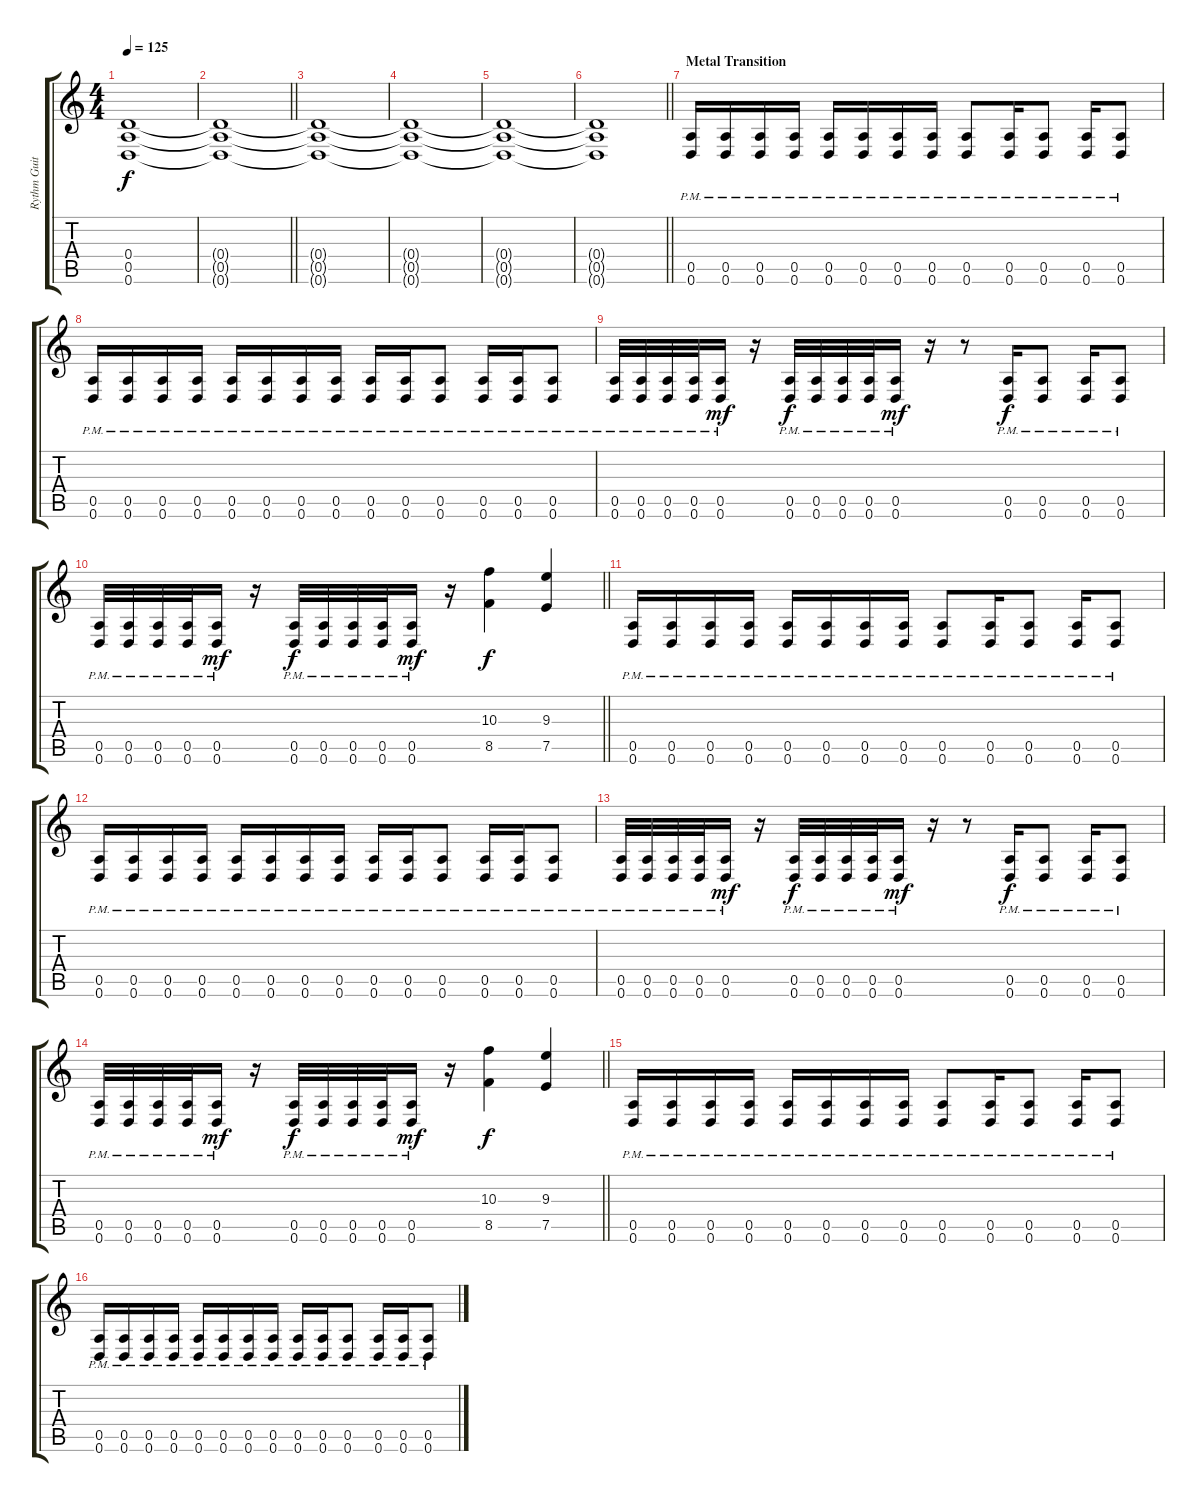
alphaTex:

\track ("Rythm Guitar" "Rythm Guit") {instrument distortionguitar}
\staff {score tabs}
\tuning (E4 B3 G3 D3 A2 D2) {hide}
\ts (4 4)
\tempo 125
\clef g2
\ks c
(0.4{t} 0.5{t} 0.6{t}).1{dy f} |
\barLineRight lightlight
(0.4{t} 0.5{t} 0.6{t}).1 |
(0.4{t} 0.5{t} 0.6{t}).1 |
(0.4{t} 0.5{t} 0.6{t}).1 |
(0.4{t} 0.5{t} 0.6{t}).1 |
\barLineRight lightlight
(0.4{t} 0.5{t} 0.6{t}).1 |
\section ("" "Metal Transition")
(0.5{pm} 0.6{pm}).16{volume 13} (0.5{pm} 0.6{pm}).16 (0.5{pm} 0.6{pm}).16 (0.5{pm} 0.6{pm}).16 (0.5{pm} 0.6{pm}).16 (0.5{pm} 0.6{pm}).16 (0.5{pm} 0.6{pm}).16 (0.5{pm} 0.6{pm}).16 (0.5{pm} 0.6{pm}).8 (0.5{pm} 0.6{pm}).16 (0.5{pm} 0.6{pm}).8 (0.5{pm} 0.6{pm}).16 (0.5{pm} 0.6{pm}).8 |
(0.5{pm} 0.6{pm}).16 (0.5{pm} 0.6{pm}).16 (0.5{pm} 0.6{pm}).16 (0.5{pm} 0.6{pm}).16 (0.5{pm} 0.6{pm}).16 (0.5{pm} 0.6{pm}).16 (0.5{pm} 0.6{pm}).16 (0.5{pm} 0.6{pm}).16 (0.5{pm} 0.6{pm}).16 (0.5{pm} 0.6{pm}).16 (0.5{pm} 0.6{pm}).8 (0.5{pm} 0.6{pm}).16 (0.5{pm} 0.6{pm}).16 (0.5{pm} 0.6{pm}).8 |
(0.5{pm} 0.6{pm}).32 (0.5{pm} 0.6{pm}).32 (0.5{pm} 0.6{pm}).32 (0.5{pm} 0.6{pm}).32 (0.5 0.6{pm}).16{dy mf} r.16 (0.5{pm} 0.6{pm}).32{dy f} (0.5{pm} 0.6{pm}).32 (0.5{pm} 0.6{pm}).32 (0.5{pm} 0.6{pm}).32 (0.5{pm} 0.6).16{dy mf} r.16 r.8 (0.5{pm} 0.6{pm}).16{dy f} (0.5{pm} 0.6{pm}).8 (0.5{pm} 0.6{pm}).16 (0.5{pm} 0.6{pm}).8 |
\barLineRight lightlight
(0.5{pm} 0.6{pm}).32 (0.5{pm} 0.6{pm}).32 (0.5{pm} 0.6{pm}).32 (0.5{pm} 0.6{pm}).32 (0.5 0.6{pm}).16{dy mf} r.16 (0.5{pm} 0.6{pm}).32{dy f} (0.5{pm} 0.6{pm}).32 (0.5{pm} 0.6{pm}).32 (0.5{pm} 0.6{pm}).32 (0.5{pm} 0.6).16{dy mf} r.16 (10.3 8.5).4{dy f} (9.3 7.5).4 |
(0.5{pm} 0.6{pm}).16 (0.5{pm} 0.6{pm}).16 (0.5{pm} 0.6{pm}).16 (0.5{pm} 0.6{pm}).16 (0.5{pm} 0.6{pm}).16 (0.5{pm} 0.6{pm}).16 (0.5{pm} 0.6{pm}).16 (0.5{pm} 0.6{pm}).16 (0.5{pm} 0.6{pm}).8 (0.5{pm} 0.6{pm}).16 (0.5{pm} 0.6{pm}).8 (0.5{pm} 0.6{pm}).16 (0.5{pm} 0.6{pm}).8 |
(0.5{pm} 0.6{pm}).16 (0.5{pm} 0.6{pm}).16 (0.5{pm} 0.6{pm}).16 (0.5{pm} 0.6{pm}).16 (0.5{pm} 0.6{pm}).16 (0.5{pm} 0.6{pm}).16 (0.5{pm} 0.6{pm}).16 (0.5{pm} 0.6{pm}).16 (0.5{pm} 0.6{pm}).16 (0.5{pm} 0.6{pm}).16 (0.5{pm} 0.6{pm}).8 (0.5{pm} 0.6{pm}).16 (0.5{pm} 0.6{pm}).16 (0.5{pm} 0.6{pm}).8 |
(0.5{pm} 0.6{pm}).32 (0.5{pm} 0.6{pm}).32 (0.5{pm} 0.6{pm}).32 (0.5{pm} 0.6{pm}).32 (0.5 0.6{pm}).16{dy mf} r.16 (0.5{pm} 0.6{pm}).32{dy f} (0.5{pm} 0.6{pm}).32 (0.5{pm} 0.6{pm}).32 (0.5{pm} 0.6{pm}).32 (0.5{pm} 0.6).16{dy mf} r.16 r.8 (0.5{pm} 0.6{pm}).16{dy f} (0.5{pm} 0.6{pm}).8 (0.5{pm} 0.6{pm}).16 (0.5{pm} 0.6{pm}).8 |
\barLineRight lightlight
(0.5{pm} 0.6{pm}).32 (0.5{pm} 0.6{pm}).32 (0.5{pm} 0.6{pm}).32 (0.5{pm} 0.6{pm}).32 (0.5 0.6{pm}).16{dy mf} r.16 (0.5{pm} 0.6{pm}).32{dy f} (0.5{pm} 0.6{pm}).32 (0.5{pm} 0.6{pm}).32 (0.5{pm} 0.6{pm}).32 (0.5{pm} 0.6).16{dy mf} r.16 (10.3 8.5).4{dy f} (9.3 7.5).4 |
(0.5{pm} 0.6{pm}).16 (0.5{pm} 0.6{pm}).16 (0.5{pm} 0.6{pm}).16 (0.5{pm} 0.6{pm}).16 (0.5{pm} 0.6{pm}).16 (0.5{pm} 0.6{pm}).16 (0.5{pm} 0.6{pm}).16 (0.5{pm} 0.6{pm}).16 (0.5{pm} 0.6{pm}).8 (0.5{pm} 0.6{pm}).16 (0.5{pm} 0.6{pm}).8 (0.5{pm} 0.6{pm}).16 (0.5{pm} 0.6{pm}).8 |
(0.5{pm} 0.6{pm}).16 (0.5{pm} 0.6{pm}).16 (0.5{pm} 0.6{pm}).16 (0.5{pm} 0.6{pm}).16 (0.5{pm} 0.6{pm}).16 (0.5{pm} 0.6{pm}).16 (0.5{pm} 0.6{pm}).16 (0.5{pm} 0.6{pm}).16 (0.5{pm} 0.6{pm}).16 (0.5{pm} 0.6{pm}).16 (0.5{pm} 0.6{pm}).8 (0.5{pm} 0.6{pm}).16 (0.5{pm} 0.6{pm}).16 (0.5{pm} 0.6{pm}).8
